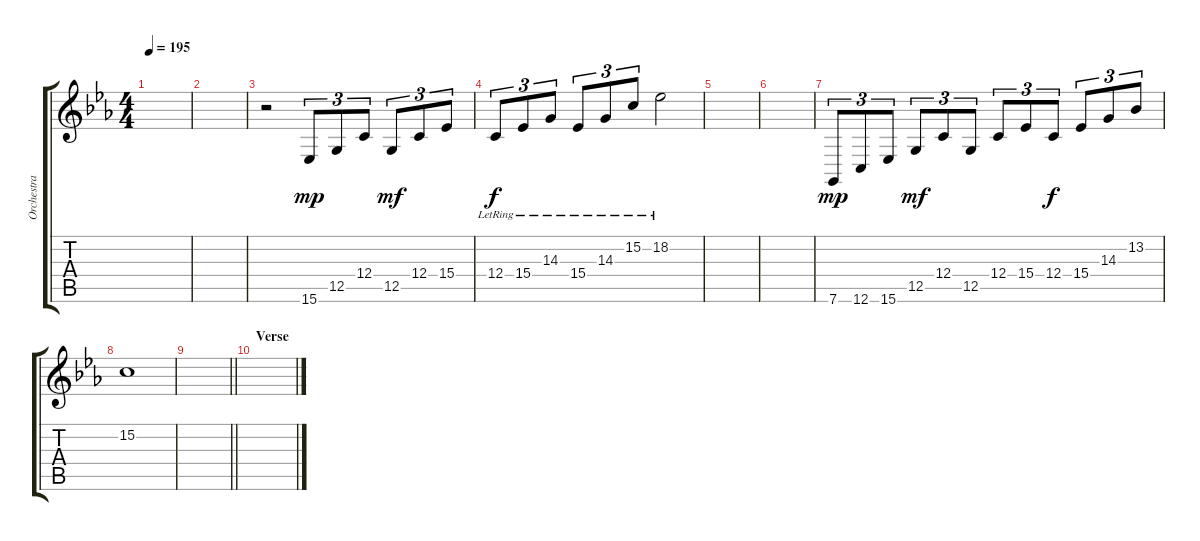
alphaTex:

\track ("Orchestra" "Orchestra") {instrument orchestrahit}
\staff {score tabs}
\tuning (D4 A3 F3 C3 G2 C2) {hide}
\ts (4 4)
\tempo 195
\clef g2
\ks cminor
|
|
r.2 15.6.8{tu (3 2) dy mp volume 12 instrument orchestralharp} 12.5.8{tu (3 2)} 12.4.8{tu (3 2)} 12.5.8{tu (3 2) dy mf} 12.4.8{tu (3 2)} 15.4.8{tu (3 2)} |
12.4{lr}.8{tu (3 2) dy f} 15.4{lr}.8{tu (3 2)} 14.3{lr}.8{tu (3 2)} 15.4{lr}.8{tu (3 2)} 14.3{lr}.8{tu (3 2)} 15.2{lr}.8{tu (3 2)} 18.2{lr}.2 |
|
|
7.6.8{tu (3 2) dy mp} 12.6.8{tu (3 2)} 15.6.8{tu (3 2)} 12.5.8{tu (3 2) dy mf} 12.4.8{tu (3 2)} 12.5.8{tu (3 2)} 12.4.8{tu (3 2)} 15.4.8{tu (3 2)} 12.4.8{tu (3 2) dy f} 15.4.8{tu (3 2)} 14.3.8{tu (3 2)} 13.2.8{tu (3 2)} |
15.2.1 |
\barLineRight lightlight
|
\section ("" "Verse")
